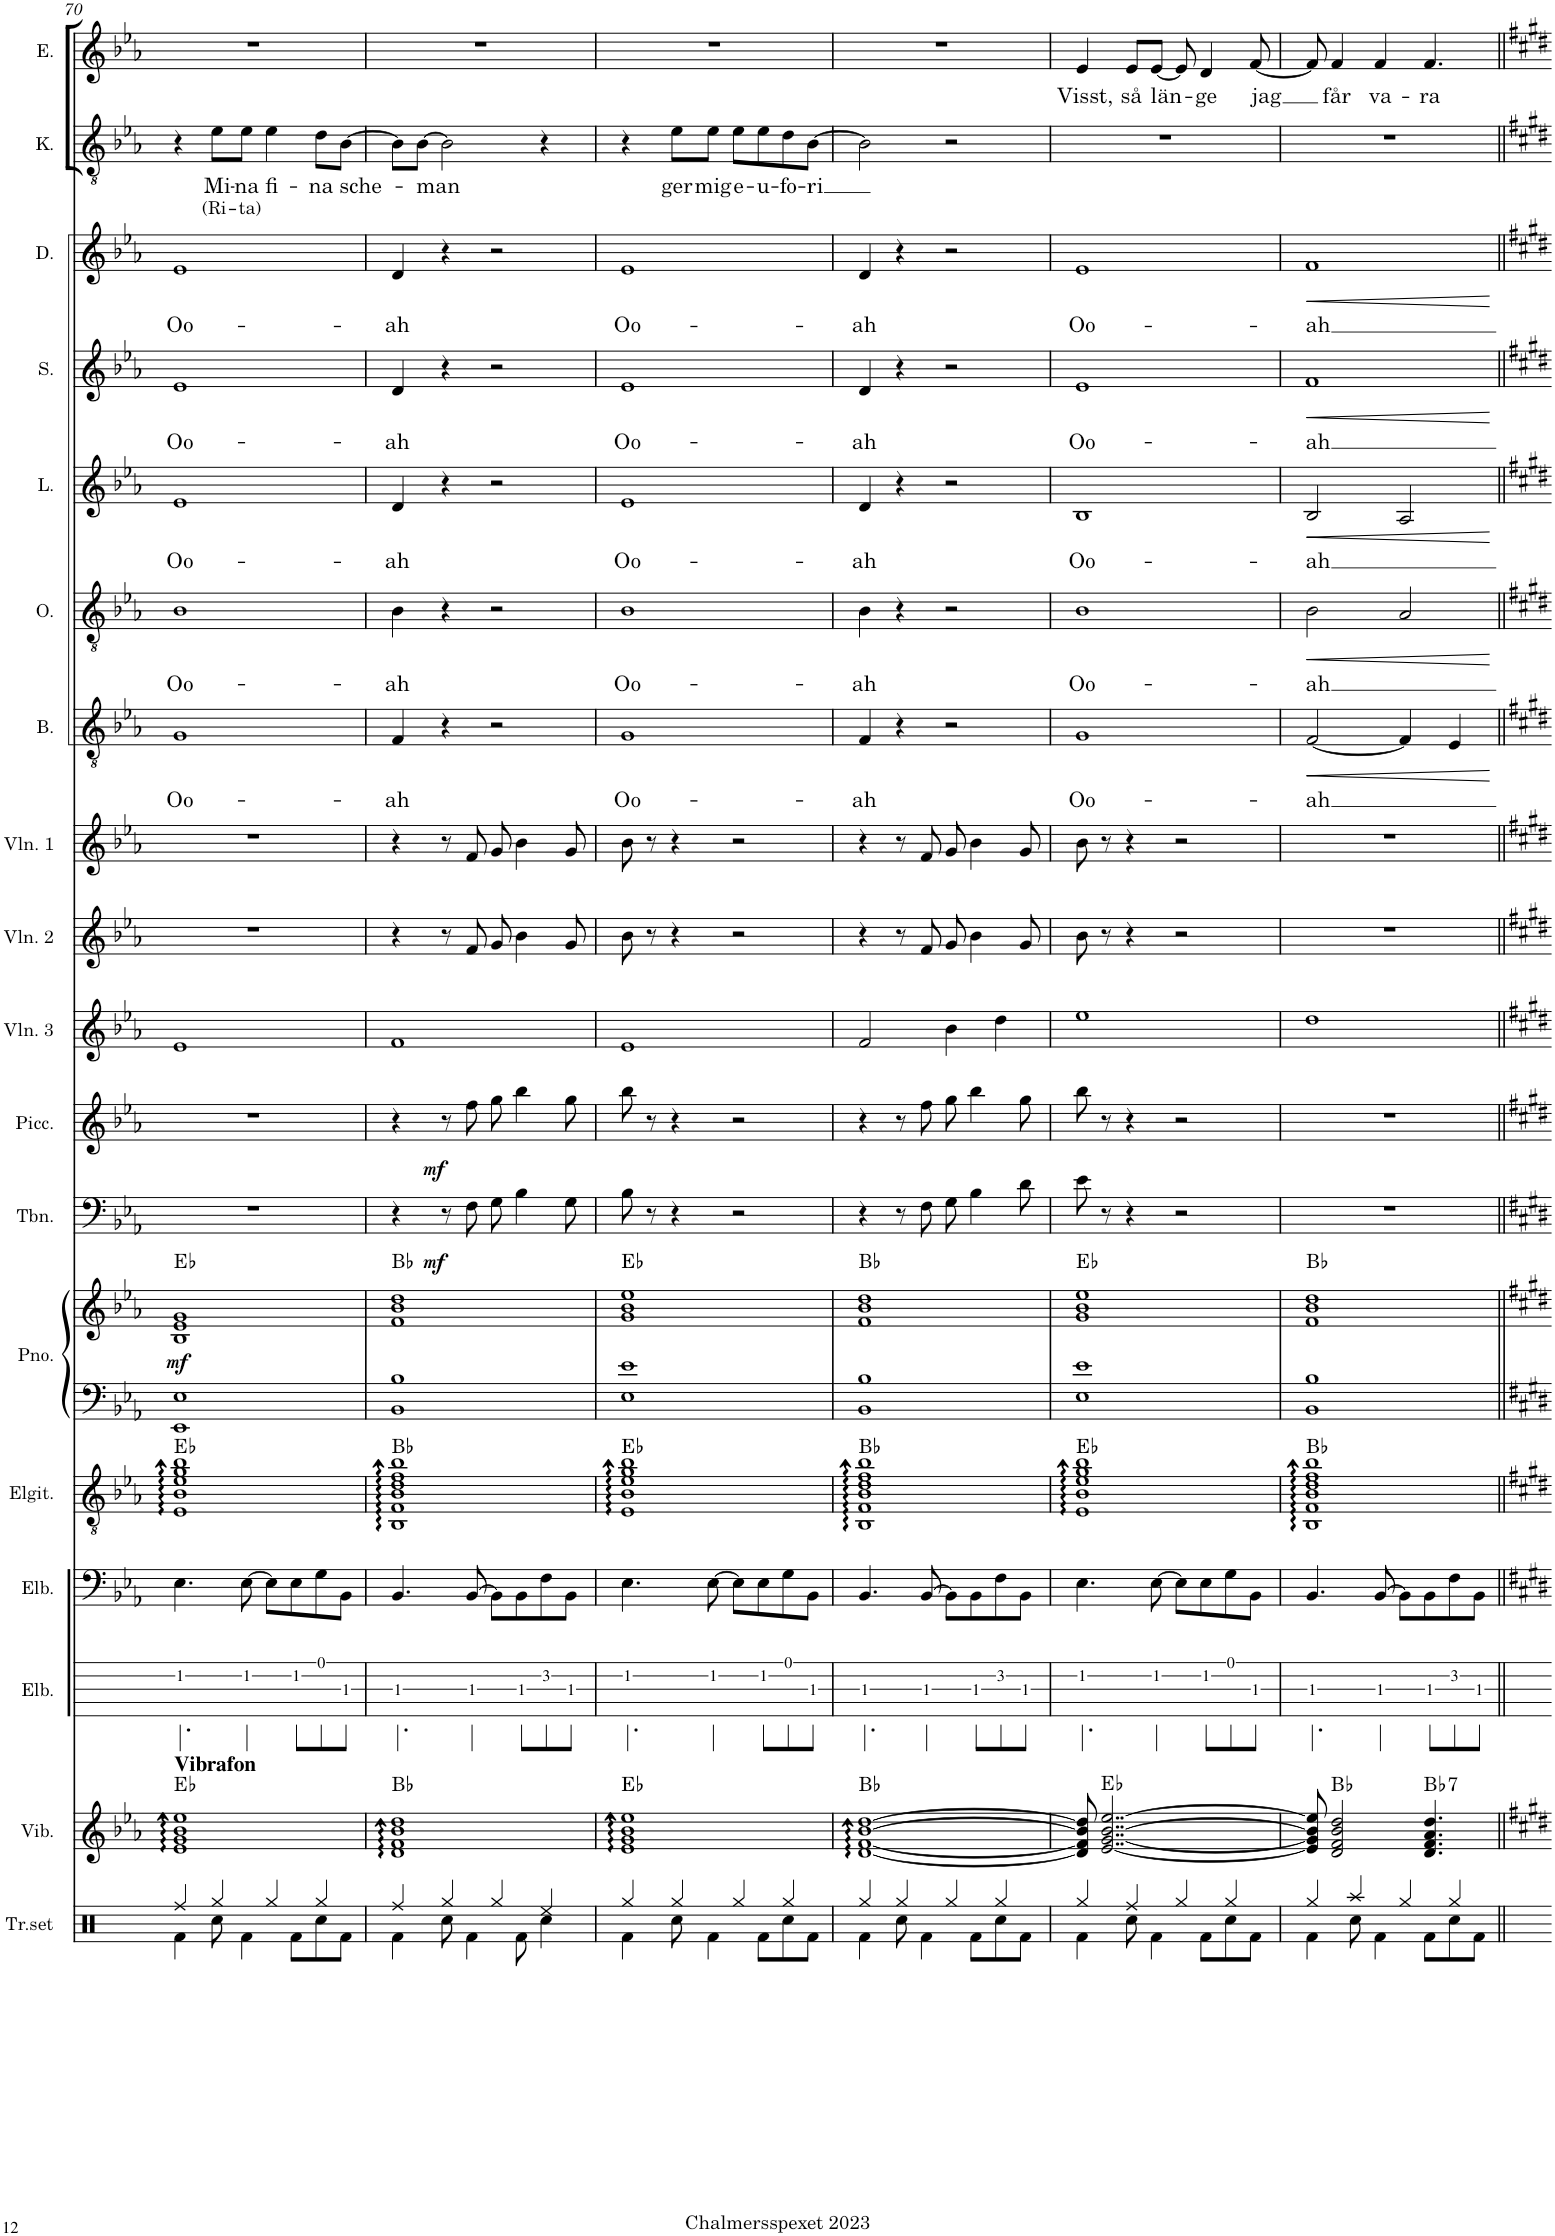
**kern	**kern	**harte	**kern	**kern	**kern	**harte	**kern	**kern	**dynam	**harte	**kern	**dynam	**kern	**dynam	**kern	**kern	**kern	**kern	**text	**dynam	**kern	**text	**dynam	**kern	**text	**dynam	**kern	**text	**dynam	**kern	**text	**dynam	**kern	**text	**text	**kern	**text
*part18	*part17	*part17	*part16	*part15	*part14	*part14	*part13	*part13	*part13	*part13	*part12	*part12	*part11	*part11	*part10	*part9	*part8	*part7	*part7	*part7	*part6	*part6	*part6	*part5	*part5	*part5	*part4	*part4	*part4	*part3	*part3	*part3	*part2	*part2	*part2	*part1	*part1
*staff19	*staff18	*	*staff17	*staff16	*staff15	*	*staff14	*staff13	*staff13/14	*	*staff12	*staff12	*staff11	*staff11	*staff10	*staff9	*staff8	*staff7	*staff7	*staff7	*staff6	*staff6	*staff6	*staff5	*staff5	*staff5	*staff4	*staff4	*staff4	*staff3	*staff3	*staff3	*staff2	*staff2	*staff2	*staff1	*staff1
*I"Trumset	*I"Vibrafon	*	*I"Femsträngad elbas	*I"Femsträngad elbas	*I"Elgitarr	*	*I"Piano	*	*	*	*I"Trombon	*	*I"Piccolaflöjt	*	*I"Violin 3	*I"Violin 2	*I"Violin 1	*I"Bacon	*	*	*I"Orwen	*	*	*I"Libby	*	*	*I"Shakespeare	*	*	*I"Drake	*	*	*I"Kat	*	*	*I"Elisabet	*
*I'Tr.set	*I'Vib.	*	*I'Elb.	*I'Elb.	*	*	*I'Pno.	*	*	*	*I'Tbn.	*	*I'Picc.	*	*I'Vln. 3	*I'Vln. 2	*I'Vln. 1	*I'B.	*	*	*I'O.	*	*	*I'L.	*	*	*I'S.	*	*	*I'D.	*	*	*I'K.	*	*	*I'E.	*
!!LO:PB:g=z
*clefX	*clefX	*	*	*clefF4	*clefGv2	*	*clefF4	*clefG2	*	*	*clefF4	*	*clefG2	*	*clefG2	*clefG2	*clefG2	*clefGv2	*	*	*clefGv2	*	*	*clefG2	*	*	*clefG2	*	*	*clefG2	*	*	*clefGv2	*	*	*clefG2	*
*	*	*	*Trd7c12	*Trd7c12	*	*	*	*	*	*	*	*	*Trd-7c-12	*	*	*	*	*	*	*	*	*	*	*	*	*	*	*	*	*	*	*	*	*	*	*	*
*k[]	*k[b-e-a-]	*	*k[b-e-a-]	*k[b-e-a-]	*k[b-e-a-]	*	*k[b-e-a-]	*k[b-e-a-]	*	*	*k[b-e-a-]	*	*k[b-e-a-]	*	*k[b-e-a-]	*k[b-e-a-]	*k[b-e-a-]	*k[b-e-a-]	*	*	*k[b-e-a-]	*	*	*k[b-e-a-]	*	*	*k[b-e-a-]	*	*	*k[b-e-a-]	*	*	*k[b-e-a-]	*	*	*k[b-e-a-]	*
*M4/4	*M4/4	*	*M4/4	*M4/4	*M4/4	*	*M4/4	*M4/4	*	*	*M4/4	*	*M4/4	*	*M4/4	*M4/4	*M4/4	*M4/4	*	*	*M4/4	*	*	*M4/4	*	*	*M4/4	*	*	*M4/4	*	*	*M4/4	*	*	*M4/4	*
=70	=70	=70	=70	=70	=70	=70	=70	=70	=70	=70	=70	=70	=70	=70	=70	=70	=70	=70	=70	=70	=70	=70	=70	=70	=70	=70	=70	=70	=70	=70	=70	=70	=70	=70	=70	=70	=70
*^	*	*	*	*	*	*	*	*	*	*	*	*	*	*	*	*	*	*	*	*	*	*	*	*	*	*	*	*	*	*	*	*	*	*	*	*	*
!	!	!LO:TX:a:B:t=Vibrafon	!	!	!	!	!	!	!	!	!	!	!	!	!	!	!	!	!	!	!	!	!	!	!	!	!	!	!	!	!	!	!	!	!	!	!	!
!	!	!	!	!	!	!	!	!	!	!LO:DY:b	!	!	!	!	!	!	!	!	!	!LO:LY:b	!	!	!LO:LY:b	!	!	!LO:LY:b	!	!	!LO:LY:b	!	!	!LO:LY:b	!	!	!	!	!	!
4Rff/	4Rf\	1en 1g 1bn 1een	Eb:maj	4.E-\	4.E-\	1E- 1B- 1e- 1g 1b-	Eb:maj	1EE- 1E-	1B- 1e- 1g	mf	Eb:maj	1r	.	1r	.	1e-	1r	1r	1G	Oo-	.	1B-	Oo-	.	1e-	Oo-	.	1e-	Oo-	.	1e-	Oo-	.	4r	.	.	1r	.
!	!	!	!	!	!	!	!	!	!	!	!	!	!	!	!	!	!	!	!	!	!	!	!	!	!	!	!	!	!	!	!	!	!	!	!LO:LY:b	!LO:LY:b	!	!
4Rgg/	8Rcc\	.	.	.	.	.	.	.	.	.	.	.	.	.	.	.	.	.	.	.	.	.	.	.	.	.	.	.	.	.	.	.	.	8e-\L	Mi-	(Ri-	.	.
!	!	!	!	!	!	!	!	!	!	!	!	!	!	!	!	!	!	!	!	!	!	!	!	!	!	!	!	!	!	!	!	!	!	!	!LO:LY:b	!LO:LY:b	!	!
.	4Rf\	.	.	4E-\	[8E-\	.	.	.	.	.	.	.	.	.	.	.	.	.	.	.	.	.	.	.	.	.	.	.	.	.	.	.	.	8e-\J	-na	-ta)	.	.
!	!	!	!	!	!	!	!	!	!	!	!	!	!	!	!	!	!	!	!	!	!	!	!	!	!	!	!	!	!	!	!	!	!	!	!LO:LY:b	!	!	!
4Rgg/	.	.	.	.	8E-\L]	.	.	.	.	.	.	.	.	.	.	.	.	.	.	.	.	.	.	.	.	.	.	.	.	.	.	.	.	4e-\	fi-	.	.	.
.	8Rf\L	.	.	8E-\L	8E-\	.	.	.	.	.	.	.	.	.	.	.	.	.	.	.	.	.	.	.	.	.	.	.	.	.	.	.	.	.	.	.	.	.
!	!	!	!	!	!	!	!	!	!	!	!	!	!	!	!	!	!	!	!	!	!	!	!	!	!	!	!	!	!	!	!	!	!	!	!LO:LY:b	!	!	!
4Rgg/	8Rcc\	.	.	8G\	8G\	.	.	.	.	.	.	.	.	.	.	.	.	.	.	.	.	.	.	.	.	.	.	.	.	.	.	.	.	8d\L	-na	.	.	.
!	!	!	!	!	!	!	!	!	!	!	!	!	!	!	!	!	!	!	!	!	!	!	!	!	!	!	!	!	!	!	!	!	!	!	!LO:LY:b	!	!	!
.	8Rf\J	.	.	8BB-\J	8BB-\J	.	.	.	.	.	.	.	.	.	.	.	.	.	.	.	.	.	.	.	.	.	.	.	.	.	.	.	.	[8B-\J	sche-	.	.	.
=71	=71	=71	=71	=71	=71	=71	=71	=71	=71	=71	=71	=71	=71	=71	=71	=71	=71	=71	=71	=71	=71	=71	=71	=71	=71	=71	=71	=71	=71	=71	=71	=71	=71	=71	=71	=71	=71	=71
!	!	!	!	!	!	!	!	!	!	!	!	!	!	!	!	!	!	!	!	!LO:LY:b	!	!	!LO:LY:b	!	!	!LO:LY:b	!	!	!LO:LY:b	!	!	!LO:LY:b	!	!	!	!	!	!
4Rff/	4Rf\	1d 1f 1bn 1dd	Bb:maj	4.BB-\	4.BB-/	1BB- 1F 1B- 1d 1f 1b-	Bb:maj	1BB- 1B-	1f 1b- 1dd	.	Bb:maj	4r	.	4r	.	1f	4r	4r	4F/	-ah	.	4B-\	-ah	.	4d/	-ah	.	4d/	-ah	.	4d/	-ah	.	8B-\L]	.	.	1r	.
!	!	!	!	!	!	!	!	!	!	!	!	!	!	!	!	!	!	!	!	!	!	!	!	!	!	!	!	!	!	!	!	!	!	!	!LO:LY:b	!	!	!
.	.	.	.	.	.	.	.	.	.	.	.	.	.	.	.	.	.	.	.	.	.	.	.	.	.	.	.	.	.	.	.	.	.	[8B-\J	man	.	.	.
!	!	!	!	!	!	!	!	!	!	!	!	!	!LO:DY:b	!	!LO:DY:b	!	!	!	!	!	!	!	!	!	!	!	!	!	!	!	!	!	!	!	!	!	!	!
4Rgg/	8Rcc\	.	.	.	.	.	.	.	.	.	.	8r	mf	8r	mf	.	8r	8r	4r	.	.	4r	.	.	4r	.	.	4r	.	.	4r	.	.	2B-\]	.	.	.	.
.	4Rf\	.	.	4BB-\	[8BB-/	.	.	.	.	.	.	8F\	.	8ff\	.	.	8f/	8f/	.	.	.	.	.	.	.	.	.	.	.	.	.	.	.	.	.	.	.	.
4Rgg/	.	.	.	.	8BB-\L]	.	.	.	.	.	.	8G\	.	8gg\	.	.	8g/	8g/	2r	.	.	2r	.	.	2r	.	.	2r	.	.	2r	.	.	.	.	.	.	.
.	8Rf\	.	.	8BB-\L	8BB-\	.	.	.	.	.	.	4B-\	.	4bb-\	.	.	4b-\	4b-\	.	.	.	.	.	.	.	.	.	.	.	.	.	.	.	.	.	.	.	.
4Ree/	4Rcc\	.	.	8F\	8F\	.	.	.	.	.	.	.	.	.	.	.	.	.	.	.	.	.	.	.	.	.	.	.	.	.	.	.	.	4r	.	.	.	.
.	.	.	.	8BB-\J	8BB-\J	.	.	.	.	.	.	8G\	.	8gg\	.	.	8g/	8g/	.	.	.	.	.	.	.	.	.	.	.	.	.	.	.	.	.	.	.	.
=72	=72	=72	=72	=72	=72	=72	=72	=72	=72	=72	=72	=72	=72	=72	=72	=72	=72	=72	=72	=72	=72	=72	=72	=72	=72	=72	=72	=72	=72	=72	=72	=72	=72	=72	=72	=72	=72	=72
!	!	!	!	!	!	!	!	!	!	!	!	!	!	!	!	!	!	!	!	!LO:LY:b	!	!	!LO:LY:b	!	!	!LO:LY:b	!	!	!LO:LY:b	!	!	!LO:LY:b	!	!	!	!	!	!
4Rgg/	4Rf\	1en 1g 1bn 1een	Eb:maj	4.E-\	4.E-\	1E- 1B- 1e- 1g 1b-	Eb:maj	1E- 1e-	1g 1b- 1ee-	.	Eb:maj	8B-\	.	8bb-\	.	1e-	8b-\	8b-\	1G	Oo-	.	1B-	Oo-	.	1e-	Oo-	.	1e-	Oo-	.	1e-	Oo-	.	4r	.	.	1r	.
.	.	.	.	.	.	.	.	.	.	.	.	8r	.	8r	.	.	8r	8r	.	.	.	.	.	.	.	.	.	.	.	.	.	.	.	.	.	.	.	.
!	!	!	!	!	!	!	!	!	!	!	!	!	!	!	!	!	!	!	!	!	!	!	!	!	!	!	!	!	!	!	!	!	!	!	!LO:LY:b	!	!	!
4Rgg/	8Rcc\	.	.	.	.	.	.	.	.	.	.	4r	.	4r	.	.	4r	4r	.	.	.	.	.	.	.	.	.	.	.	.	.	.	.	8e-\L	ger	.	.	.
!	!	!	!	!	!	!	!	!	!	!	!	!	!	!	!	!	!	!	!	!	!	!	!	!	!	!	!	!	!	!	!	!	!	!	!LO:LY:b	!	!	!
.	4Rf\	.	.	4E-\	[8E-\	.	.	.	.	.	.	.	.	.	.	.	.	.	.	.	.	.	.	.	.	.	.	.	.	.	.	.	.	8e-\J	mig	.	.	.
!	!	!	!	!	!	!	!	!	!	!	!	!	!	!	!	!	!	!	!	!	!	!	!	!	!	!	!	!	!	!	!	!	!	!	!LO:LY:b	!	!	!
4Rgg/	.	.	.	.	8E-\L]	.	.	.	.	.	.	2r	.	2r	.	.	2r	2r	.	.	.	.	.	.	.	.	.	.	.	.	.	.	.	8e-\L	e-	.	.	.
!	!	!	!	!	!	!	!	!	!	!	!	!	!	!	!	!	!	!	!	!	!	!	!	!	!	!	!	!	!	!	!	!	!	!	!LO:LY:b	!	!	!
.	8Rf\L	.	.	8E-\L	8E-\	.	.	.	.	.	.	.	.	.	.	.	.	.	.	.	.	.	.	.	.	.	.	.	.	.	.	.	.	8e-\	-u-	.	.	.
!	!	!	!	!	!	!	!	!	!	!	!	!	!	!	!	!	!	!	!	!	!	!	!	!	!	!	!	!	!	!	!	!	!	!	!LO:LY:b	!	!	!
4Rgg/	8Rcc\	.	.	8G\	8G\	.	.	.	.	.	.	.	.	.	.	.	.	.	.	.	.	.	.	.	.	.	.	.	.	.	.	.	.	8d\	-fo-	.	.	.
!	!	!	!	!	!	!	!	!	!	!	!	!	!	!	!	!	!	!	!	!	!	!	!	!	!	!	!	!	!	!	!	!	!	!	!LO:LY:b	!	!	!
.	8Rf\J	.	.	8BB-\J	8BB-\J	.	.	.	.	.	.	.	.	.	.	.	.	.	.	.	.	.	.	.	.	.	.	.	.	.	.	.	.	[8B-\J	-ri	.	.	.
=73	=73	=73	=73	=73	=73	=73	=73	=73	=73	=73	=73	=73	=73	=73	=73	=73	=73	=73	=73	=73	=73	=73	=73	=73	=73	=73	=73	=73	=73	=73	=73	=73	=73	=73	=73	=73	=73	=73
!	!	!	!	!	!	!	!	!	!	!	!	!	!	!	!	!	!	!	!	!LO:LY:b	!	!	!LO:LY:b	!	!	!LO:LY:b	!	!	!LO:LY:b	!	!	!LO:LY:b	!	!	!	!	!	!
4Rgg/	4Rf\	[1d [1f [1bn [1dd	Bb:maj	4.BB-\	4.BB-/	1BB- 1F 1B- 1d 1f 1b-	Bb:maj	1BB- 1B-	1f 1b- 1dd	.	Bb:maj	4r	.	4r	.	2f/	4r	4r	4F/	-ah	.	4B-\	-ah	.	4d/	-ah	.	4d/	-ah	.	4d/	-ah	.	2B-\]	.	.	1r	.
4Rgg/	8Rcc\	.	.	.	.	.	.	.	.	.	.	8r	.	8r	.	.	8r	8r	4r	.	.	4r	.	.	4r	.	.	4r	.	.	4r	.	.	.	.	.	.	.
.	4Rf\	.	.	4BB-\	[8BB-/	.	.	.	.	.	.	8F\	.	8ff\	.	.	8f/	8f/	.	.	.	.	.	.	.	.	.	.	.	.	.	.	.	.	.	.	.	.
4Rgg/	.	.	.	.	8BB-\L]	.	.	.	.	.	.	8G\	.	8gg\	.	4b-\	8g/	8g/	2r	.	.	2r	.	.	2r	.	.	2r	.	.	2r	.	.	2r	.	.	.	.
.	8Rf\L	.	.	8BB-\L	8BB-\	.	.	.	.	.	.	4B-\	.	4bb-\	.	.	4b-\	4b-\	.	.	.	.	.	.	.	.	.	.	.	.	.	.	.	.	.	.	.	.
4Rgg/	8Rcc\	.	.	8F\	8F\	.	.	.	.	.	.	.	.	.	.	4dd\	.	.	.	.	.	.	.	.	.	.	.	.	.	.	.	.	.	.	.	.	.	.
.	8Rf\J	.	.	8BB-\J	8BB-\J	.	.	.	.	.	.	8d\	.	8gg\	.	.	8g/	8g/	.	.	.	.	.	.	.	.	.	.	.	.	.	.	.	.	.	.	.	.
=74	=74	=74	=74	=74	=74	=74	=74	=74	=74	=74	=74	=74	=74	=74	=74	=74	=74	=74	=74	=74	=74	=74	=74	=74	=74	=74	=74	=74	=74	=74	=74	=74	=74	=74	=74	=74	=74	=74
!	!	!	!	!	!	!	!	!	!	!	!	!	!	!	!	!	!	!	!	!LO:LY:b	!	!	!LO:LY:b	!	!	!LO:LY:b	!	!	!LO:LY:b	!	!	!LO:LY:b	!	!	!	!	!	!LO:LY:b
4Rgg/	4Rf\	8d/] 8f/] 8b/] 8dd/]	.	4.E-\	4.E-\	1E- 1B- 1e- 1g 1b-	Eb:maj	1E- 1e-	1g 1b- 1ee-	.	Eb:maj	8e-\	.	8bb-\	.	1ee-	8b-\	8b-\	1G	Oo-	.	1B-	Oo-	.	1B-	Oo-	.	1e-	Oo-	.	1e-	Oo-	.	1r	.	.	4e-/	Visst,
.	.	[2..en/ [2..g/ [2..bn/ [2..een/	Eb:maj	.	.	.	.	.	.	.	.	8r	.	8r	.	.	8r	8r	.	.	.	.	.	.	.	.	.	.	.	.	.	.	.	.	.	.	.	.
!	!	!	!	!	!	!	!	!	!	!	!	!	!	!	!	!	!	!	!	!	!	!	!	!	!	!	!	!	!	!	!	!	!	!	!	!	!	!LO:LY:b
4Rff/	8Rcc\	.	.	.	.	.	.	.	.	.	.	4r	.	4r	.	.	4r	4r	.	.	.	.	.	.	.	.	.	.	.	.	.	.	.	.	.	.	8e-/L	så
!	!	!	!	!	!	!	!	!	!	!	!	!	!	!	!	!	!	!	!	!	!	!	!	!	!	!	!	!	!	!	!	!	!	!	!	!	!	!LO:LY:b
.	4Rf\	.	.	4E-\	[8E-\	.	.	.	.	.	.	.	.	.	.	.	.	.	.	.	.	.	.	.	.	.	.	.	.	.	.	.	.	.	.	.	[8e-/J	län-
4Rgg/	.	.	.	.	8E-\L]	.	.	.	.	.	.	2r	.	2r	.	.	2r	2r	.	.	.	.	.	.	.	.	.	.	.	.	.	.	.	.	.	.	8e-/]	.
!	!	!	!	!	!	!	!	!	!	!	!	!	!	!	!	!	!	!	!	!	!	!	!	!	!	!	!	!	!	!	!	!	!	!	!	!	!	!LO:LY:b
.	8Rf\L	.	.	8E-\L	8E-\	.	.	.	.	.	.	.	.	.	.	.	.	.	.	.	.	.	.	.	.	.	.	.	.	.	.	.	.	.	.	.	4d/	-ge
4Rgg/	8Rcc\	.	.	8G\	8G\	.	.	.	.	.	.	.	.	.	.	.	.	.	.	.	.	.	.	.	.	.	.	.	.	.	.	.	.	.	.	.	.	.
!	!	!	!	!	!	!	!	!	!	!	!	!	!	!	!	!	!	!	!	!	!	!	!	!	!	!	!	!	!	!	!	!	!	!	!	!	!	!LO:LY:b
.	8Rf\J	.	.	8BB-\J	8BB-\J	.	.	.	.	.	.	.	.	.	.	.	.	.	.	.	.	.	.	.	.	.	.	.	.	.	.	.	.	.	.	.	[8f/	jag
=75	=75	=75	=75	=75	=75	=75	=75	=75	=75	=75	=75	=75	=75	=75	=75	=75	=75	=75	=75	=75	=75	=75	=75	=75	=75	=75	=75	=75	=75	=75	=75	=75	=75	=75	=75	=75	=75	=75
!	!	!	!	!	!	!	!	!	!	!	!	!	!	!	!	!	!	!	!	!LO:LY:b	!LO:HP:b	!	!LO:LY:b	!LO:HP:b	!	!LO:LY:b	!LO:HP:b	!	!LO:LY:b	!LO:HP:b	!	!LO:LY:b	!LO:HP:b	!	!	!	!	!
4Rgg/	4Rf\	8e/] 8g/] 8b/] 8ee/]	.	4.BB-\	4.BB-/	1BB- 1F 1B- 1d 1f 1b-	Bb:maj	1BB- 1B-	1f 1b- 1dd	.	Bb:maj	1r	.	1r	.	1dd	1r	1r	[2F/	-ah	<	2B-\	-ah	<	2B-/	-ah	<	1f	-ah	<	1f	-ah	<	1r	.	.	8f/]	.
!	!	!	!	!	!	!	!	!	!	!	!	!	!	!	!	!	!	!	!	!	!	!	!	!	!	!	!	!	!	!	!	!	!	!	!	!	!	!LO:LY:b
.	.	2d/ 2f/ 2bn/ 2dd/	Bb:maj	.	.	.	.	.	.	.	.	.	.	.	.	.	.	.	.	.	.	.	.	.	.	.	.	.	.	.	.	.	.	.	.	.	4f/	får
4Raa/	8Rcc\	.	.	.	.	.	.	.	.	.	.	.	.	.	.	.	.	.	.	.	.	.	.	.	.	.	.	.	.	.	.	.	.	.	.	.	.	.
!	!	!	!	!	!	!	!	!	!	!	!	!	!	!	!	!	!	!	!	!	!	!	!	!	!	!	!	!	!	!	!	!	!	!	!	!	!	!LO:LY:b
.	4Rf\	.	.	4BB-\	[8BB-/	.	.	.	.	.	.	.	.	.	.	.	.	.	.	.	.	.	.	.	.	.	.	.	.	.	.	.	.	.	.	.	4f/	va-
4Rgg/	.	.	.	.	8BB-\L]	.	.	.	.	.	.	.	.	.	.	.	.	.	4F/]	.	.	2A-/	.	.	2A-/	.	.	.	.	.	.	.	.	.	.	.	.	.
!	!	!	!LO:H:kt=7	!	!	!	!	!	!	!	!	!	!	!	!	!	!	!	!	!	!	!	!	!	!	!	!	!	!	!	!	!	!	!	!	!	!	!LO:LY:b
.	8Rf\L	4.d/ 4.f/ 4.an/ 4.dd/	Bb:7	8BB-\L	8BB-\	.	.	.	.	.	.	.	.	.	.	.	.	.	.	.	.	.	.	.	.	.	.	.	.	.	.	.	.	.	.	.	4.f/	-ra
4Rgg/	8Rcc\	.	.	8F\	8F\	.	.	.	.	.	.	.	.	.	.	.	.	.	4E-/	.	.	.	.	.	.	.	.	.	.	.	.	.	.	.	.	.	.	.
.	8Rf\J	.	.	8BB-\J	8BB-\J	.	.	.	.	.	.	.	.	.	.	.	.	.	.	.	.	.	.	.	.	.	.	.	.	.	.	.	.	.	.	.	.	.
*v	*v	*	*	*	*	*	*	*	*	*	*	*	*	*	*	*	*	*	*	*	*	*	*	*	*	*	*	*	*	*	*	*	*	*	*	*	*	*
.	.	.	.	.	.	.	.	.	.	.	.	.	.	.	.	.	.	.	.	[	.	.	[	.	.	[	.	.	[	.	.	[	.	.	.	.	.
=||	=||	=||	=||	=||	=||	=||	=||	=||	=||	=||	=||	=||	=||	=||	=||	=||	=||	=||	=||	=||	=||	=||	=||	=||	=||	=||	=||	=||	=||	=||	=||	=||	=||	=||	=||	=||	=||
*-	*-	*-	*-	*-	*-	*-	*-	*-	*-	*-	*-	*-	*-	*-	*-	*-	*-	*-	*-	*-	*-	*-	*-	*-	*-	*-	*-	*-	*-	*-	*-	*-	*-	*-	*-	*-	*-
